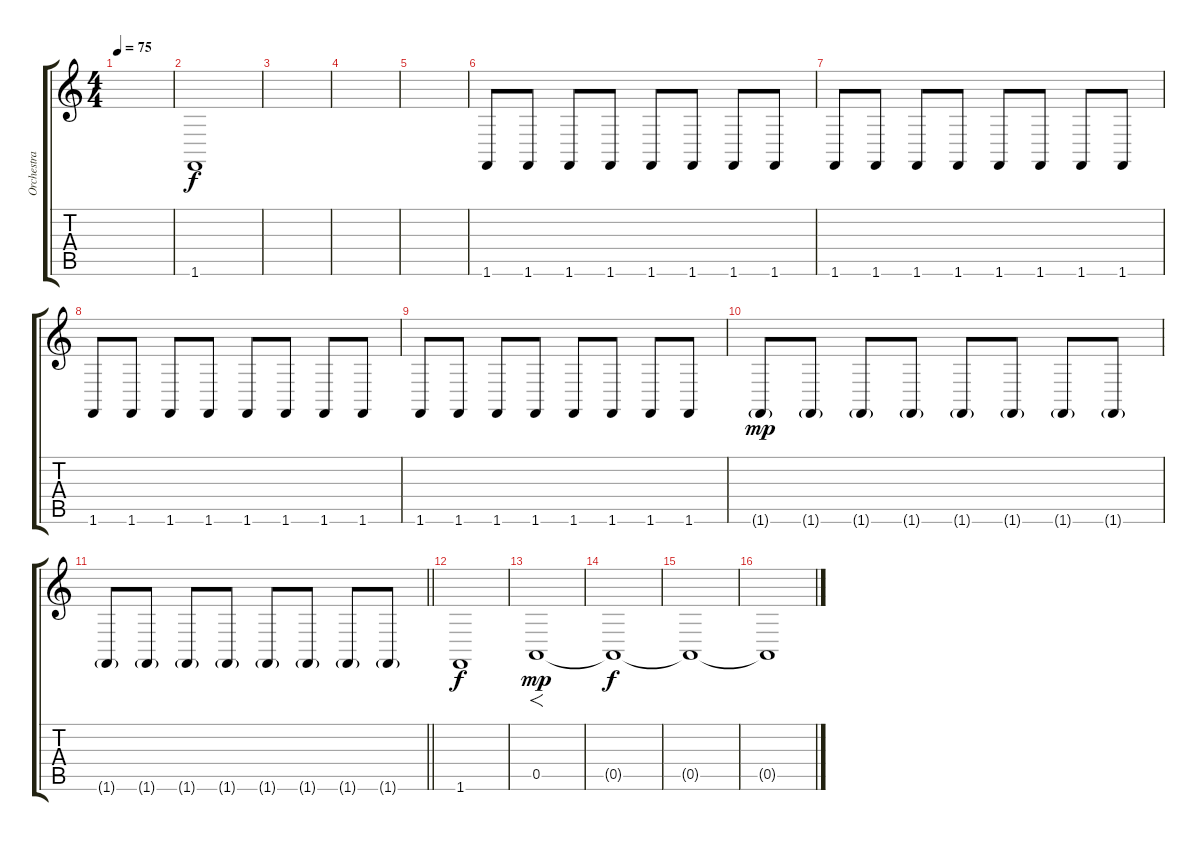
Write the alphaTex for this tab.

\track ("Orchestra" "Orchestra") {instrument applause}
\staff {score tabs}
\tuning (E4 B3 G3 D3 A2 E2) {hide}
\ts (4 4)
\tempo 75
\clef g2
\ks c
|
1.6.1 |
|
|
|
1.6.8 1.6.8 1.6.8 1.6.8 1.6.8 1.6.8 1.6.8 1.6.8 |
1.6.8 1.6.8 1.6.8 1.6.8 1.6.8 1.6.8 1.6.8 1.6.8 |
1.6.8 1.6.8 1.6.8 1.6.8 1.6.8 1.6.8 1.6.8 1.6.8 |
1.6.8 1.6.8 1.6.8 1.6.8 1.6.8 1.6.8 1.6.8 1.6.8 |
1.6{g}.8{dy mp} 1.6{g}.8 1.6{g}.8 1.6{g}.8 1.6{g}.8 1.6{g}.8 1.6{g}.8 1.6{g}.8 |
\barLineRight lightlight
1.6{g}.8 1.6{g}.8 1.6{g}.8 1.6{g}.8 1.6{g}.8 1.6{g}.8 1.6{g}.8 1.6{g}.8 |
\section ("" "")
1.6.1{dy f} |
0.5.1{f dy mp volume 3 instrument applause} |
0.5{t}.1{dy f} |
0.5{t}.1 |
0.5{t}.1
